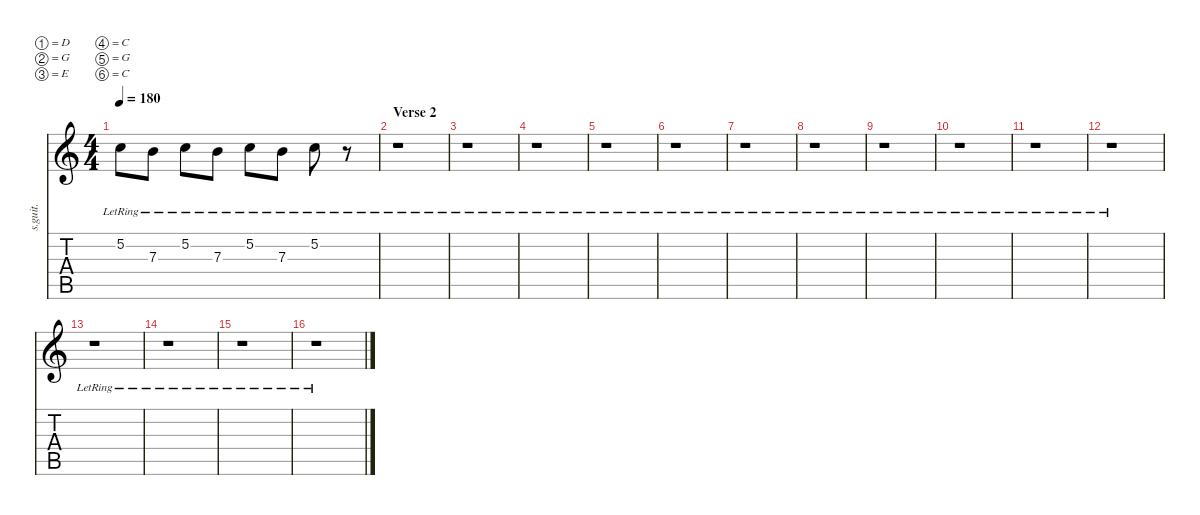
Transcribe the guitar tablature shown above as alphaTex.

\defaultSystemsLayout 4
\hideDynamics
\bracketExtendMode nobrackets
\track ("Lead Guitar 1" "s.guit.") {instrument distortionguitar}
\staff {score tabs}
\tuning (D4 G3 E3 C3 G2 C2)
\ts (4 4)
\tempo 180
\clef g2
\ks c
5.2{lr}.8{lyrics (0 "") lyrics (1 "") lyrics (2 "") lyrics (3 "") lyrics (4 "") dy mf} 7.3{lr}.8{lyrics (0 "") lyrics (1 "") lyrics (2 "") lyrics (3 "") lyrics (4 "")} 5.2{lr}.8{lyrics (0 "") lyrics (1 "") lyrics (2 "") lyrics (3 "") lyrics (4 "")} 7.3{lr}.8{lyrics (0 "") lyrics (1 "") lyrics (2 "") lyrics (3 "") lyrics (4 "")} 5.2{lr}.8{lyrics (0 "") lyrics (1 "") lyrics (2 "") lyrics (3 "") lyrics (4 "")} 7.3{lr}.8{lyrics (0 "") lyrics (1 "") lyrics (2 "") lyrics (3 "") lyrics (4 "")} 5.2{lr}.8{lyrics (0 "") lyrics (1 "") lyrics (2 "") lyrics (3 "") lyrics (4 "")} r.8 |
\section ("" "Verse 2")
r.1 |
r.1 |
r.1 |
r.1 |
r.1 |
r.1 |
r.1 |
r.1 |
r.1 |
r.1 |
r.1 |
r.1 |
r.1 |
r.1 |
r.1
